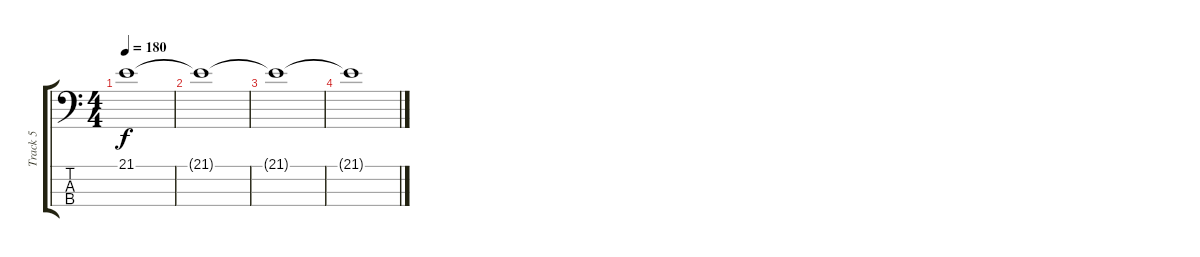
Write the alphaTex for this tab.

\track ("Track 5" "Track 5") {instrument lead2sawtooth}
\staff {score tabs}
\tuning (G2 D2 A1 E1) {hide}
\ts (4 4)
\tempo 180
\clef f4
\ks c
21.1{t}.1{dy f} |
21.1{t}.1 |
21.1{t}.1 |
21.1{t}.1
